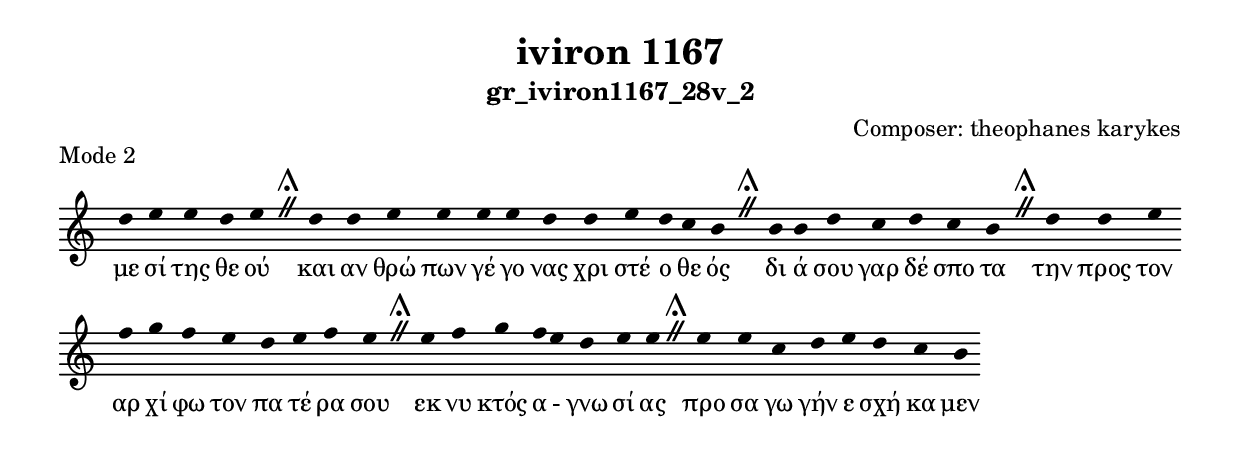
\include "gregorian.ly"

	\header {
 	  title = "iviron 1167"
	  subtitle = "gr_iviron1167_28v_2"
	  composer = "Composer: theophanes karykes"
	  piece = "Mode 2"
	}

	chant = {
	  d''4 e''4 e''4 d''4 e''4 \divisioMaior
 d''4 d''4 e''4 e''4 e''4 e''4 d''4 d''4 e''4 d''4 c''4 b'4 \divisioMaior
 b'4 b'4 d''4 c''4 d''4 c''4 b'4 \divisioMaior
 d''4 d''4 e''4 f''4 g''4 f''4 e''4 d''4 e''4 f''4 e''4 \divisioMaior
 e''4 f''4 g''4 f''4 e''4 d''4 e''4 e''4 \divisioMaior
 e''4 e''4 c''4 d''4 e''4 d''4 c''4 b'4\finalis
	}

	verba = \lyricmode {με σί της θε ού 
και αν θρώ πων γέ γο νας χρι στέ ο θε ός 
δι ά σου γαρ δέ σπο τα 
την προς τον αρ χί φω τον πα τέ ρα σου 
εκ νυ κτός α - γνω σί ας 
προ σα γω γήν ε σχή κα μεν 
	}


	\score {
	  \new Staff <<
	  \new Voice = "melody" \chant
	  \new Lyrics = "one" \lyricsto melody \verba
	  >>
	  \layout {
	    \context {
	      \Staff
	      \remove "Time_signature_engraver"
	      \remove "Bar_engraver"
	    }
	    \context {
	      \Voice
	      \remove "Stem_engraver"
	    }
	  }
	}